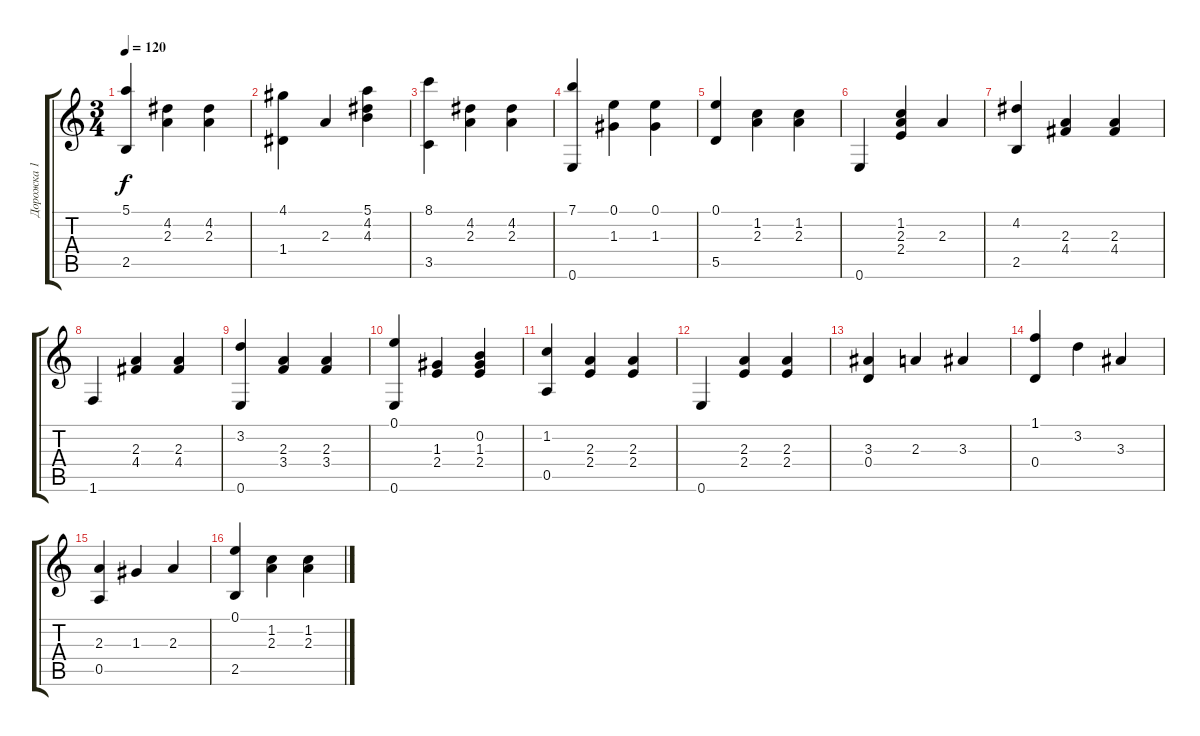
\track ("Дорожка 1" "Дорожка 1") {instrument acousticguitarnylon}
\staff {score tabs}
\tuning (E4 B3 G3 D3 A2 E2) {hide}
\ts (3 4)
\tempo 120
\clef g2
\ks c
(5.1 2.5).4{dy f} (4.2 2.3).4 (4.2 2.3).4 |
(4.1 1.4).4 2.3.4 (5.1 4.2 4.3).4 |
(8.1 3.5).4 (4.2 2.3).4 (4.2 2.3).4 |
(7.1 0.6).4 (0.1 1.3).4 (0.1 1.3).4 |
(0.1 5.5).4 (1.2 2.3).4 (1.2 2.3).4 |
0.6.4 (1.2 2.3 2.4).4 2.3.4 |
(4.2 2.5).4 (2.3 4.4).4 (2.3 4.4).4 |
1.6.4 (2.3 4.4).4 (2.3 4.4).4 |
(3.2 0.6).4 (2.3 3.4).4 (2.3 3.4).4 |
(0.1 0.6).4 (1.3 2.4).4 (0.2 1.3 2.4).4 |
(1.2 0.5).4 (2.3 2.4).4 (2.3 2.4).4 |
0.6.4 (2.3 2.4).4 (2.3 2.4).4 |
(3.3 0.4).4 2.3.4 3.3.4 |
(1.1 0.4).4 3.2.4 3.3.4 |
(2.3 0.5).4 1.3.4 2.3.4 |
(0.1 2.5).4 (1.2 2.3).4 (1.2 2.3).4
